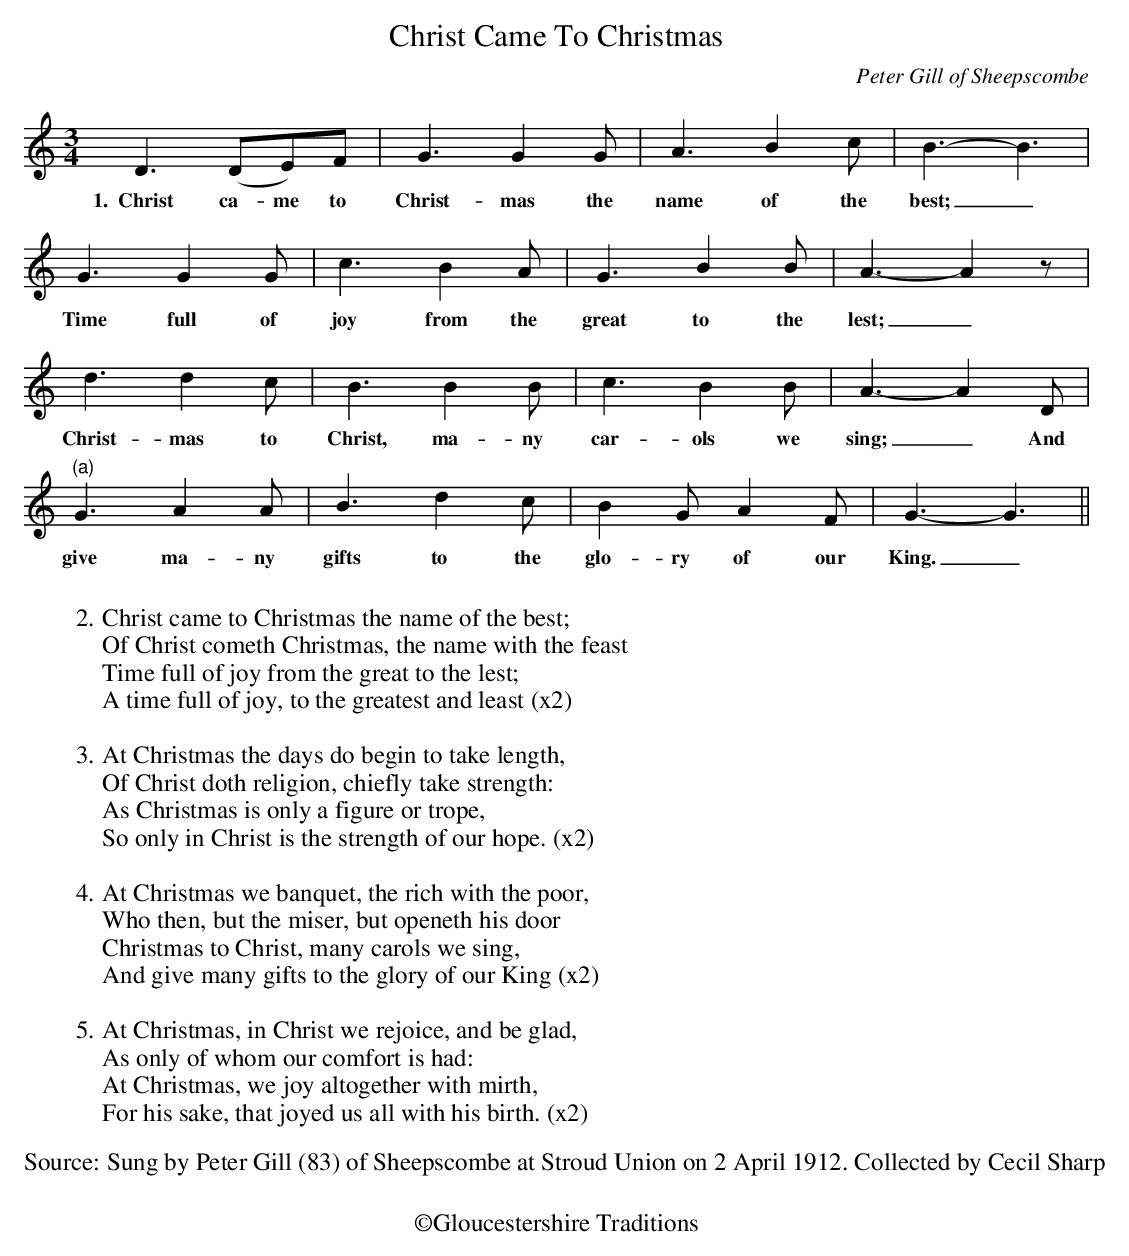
X:1
T:Christ Came To Christmas
C: Peter Gill of Sheepscombe
M:3/4
L:1/8
K:C
D3 (DE)F | G3G2G | A3B2c | B3-B3 |
w:1.~~Christ ca-me to Christ-mas the name of the best;_
 G3G2G | c3B2A | G3B2B | A3-A2 z |
w: Time full of joy from the great to the lest;_
 d3d2c |B3B2B | c3B2B | A3-A2D |
w: Christ-mas to Christ, ma-ny car-ols we sing;_ And
"^(a)" G3A2A |B3d2c | B2 GA2F | G3-G3 ||
w: give ma-ny gifts to the glo-ry of our King._
W:
W: 2. Christ came to Christmas the name of the best;
W: Of Christ cometh Christmas, the name with the feast
W: Time full of joy from the great to the lest;
W: A time full of joy, to the greatest and least (x2)
W:
W: 3. At Christmas the days do begin to take length,
W: Of Christ doth religion, chiefly take strength:
W: As Christmas is only a figure or trope,
W: So only in Christ is the strength of our hope. (x2)
W:
W: 4. At Christmas we banquet, the rich with the poor,
W: Who then, but the miser, but openeth his door
W: Christmas to Christ, many carols we sing,
W: And give many gifts to the glory of our King (x2)
W:
W: 5. At Christmas, in Christ we rejoice, and be glad,
W: As only of whom our comfort is had:
W: At Christmas, we joy altogether with mirth,
W: For his sake, that joyed us all with his birth. (x2)
W:
